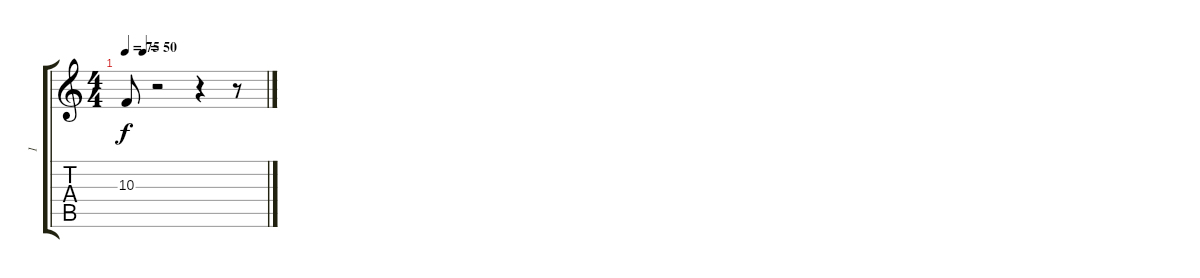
\track ("1" "1") {instrument frenchhorn}
\staff {score tabs}
\tuning (E4 B3 G3 D3 A2 E2) {hide}
\ts (4 4)
\tempo 75
\tempo (50 0.125)
\clef g2
\ks c
10.3{t}.8{dy f} r.2 r.4 r.8
